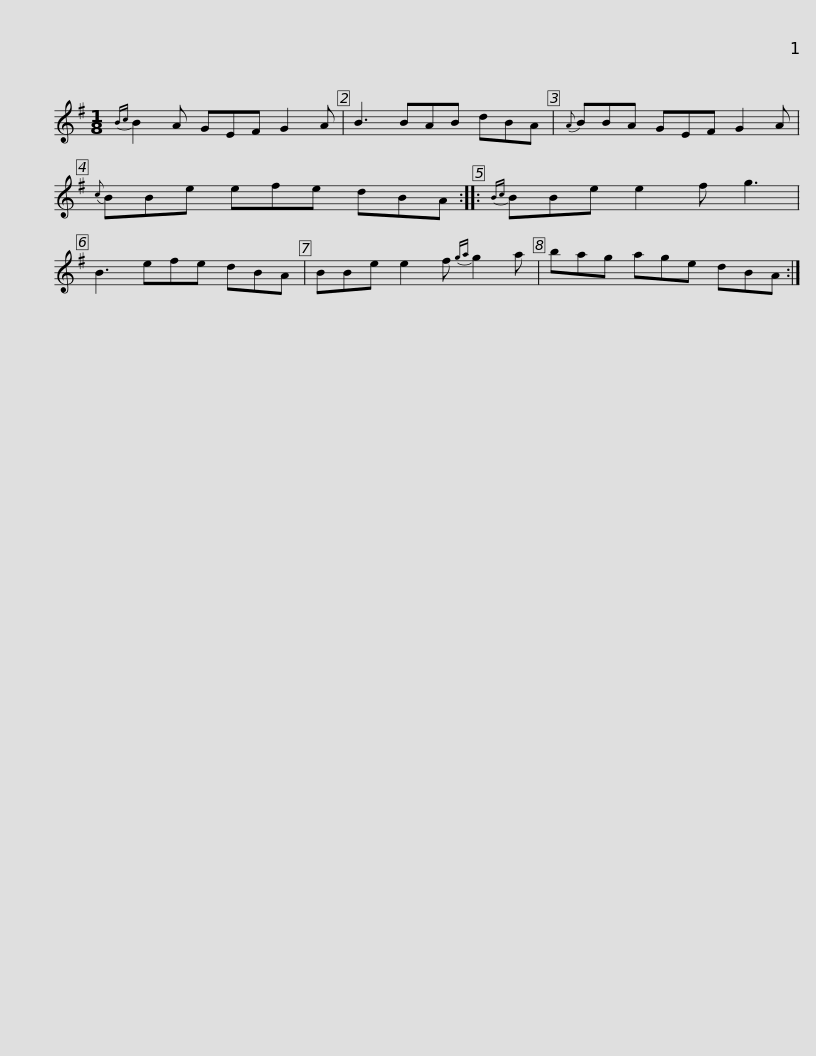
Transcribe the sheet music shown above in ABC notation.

X:1
L:1/8
M:1/8
I:linebreak $
K:Emin
V:1 treble
V:1
{Bc} B2 A GEF G2 A | B3 BAB dBA |{A} BBA GEF G2 A |{c} BBe efe dBA ::{Bc} BBe e2 f g3 |$ %5
 B3 efe dBA | BBe e2 f{ga} g2 a | bag age dBA :| %8
